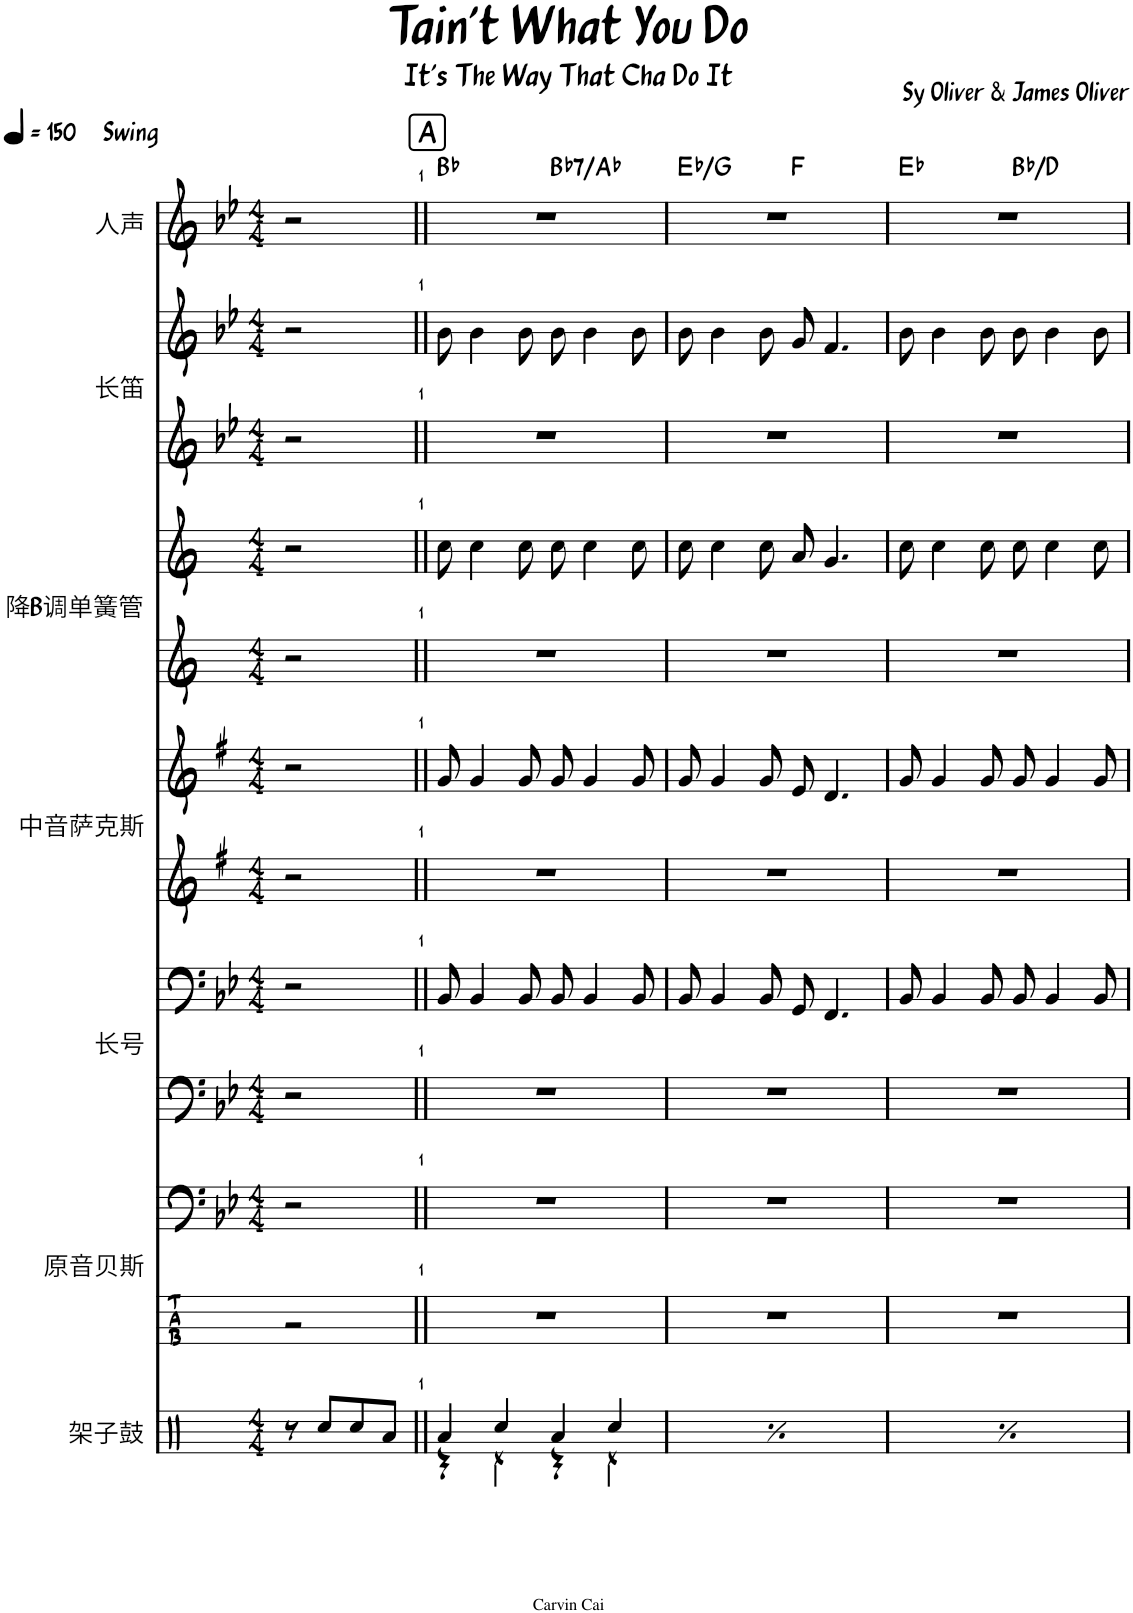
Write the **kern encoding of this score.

**kern	**kern	**kern	**kern	**kern	**kern	**kern	**kern	**kern	**kern	**kern	**kern	**harte
*part7	*part6	*part6	*part5	*part5	*part4	*part4	*part3	*part3	*part2	*part2	*part1	*part1
*staff12	*staff11	*staff10	*staff9	*staff8	*staff7	*staff6	*staff5	*staff4	*staff3	*staff2	*staff1	*
*I"架子鼓	*I"原音贝斯	*	*I"长号	*	*I"中音萨克斯	*	*I"降B调单簧管	*	*I"长笛	*	*I"人声	*
*	*stria4	*	*	*	*	*	*	*	*	*	*	*
*clefX	*	*clefF4	*clefF4	*clefF4	*clefG2	*clefG2	*clefG2	*clefG2	*clefG2	*clefG2	*clefG2	*
*	*Trd7c12	*Trd7c12	*	*	*Trd5c9	*Trd5c9	*Trd1c2	*Trd1c2	*	*	*	*
*k[]	*k[b-e-]	*k[b-e-]	*k[b-e-]	*k[b-e-]	*k[f#]	*k[f#]	*k[]	*k[]	*k[b-e-]	*k[b-e-]	*k[b-e-]	*
*M4/4	*M4/4	*M4/4	*M4/4	*M4/4	*M4/4	*M4/4	*M4/4	*M4/4	*M4/4	*M4/4	*M4/4	*
*MM150	*MM150	*MM150	*MM150	*MM150	*MM150	*MM150	*MM150	*MM150	*MM150	*MM150	*MM150	*
=	=	=	=	=	=	=	=	=	=	=	=	=
!	!	!	!	!	!	!	!	!	!	!	!LO:TX:a:B:t=Swing	!
8r	2r	2r	2r	2r	2r	2r	2r	2r	2r	2r	2r	.
8Rcc/L	.	.	.	.	.	.	.	.	.	.	.	.
8Rcc/	.	.	.	.	.	.	.	.	.	.	.	.
8Ra/J	.	.	.	.	.	.	.	.	.	.	.	.
!!LO:REH:place=s1:a:B:cj:fs=14:t=A
=1||	=1||	=1||	=1||	=1||	=1||	=1||	=1||	=1||	=1||	=1||	=1||	=1||
*^	*	*	*	*	*	*	*	*	*	*	*^	*
4Ra/	4r	1r	1r	1r	8BB-/	1r	8g/	1r	8cc\	1r	8b-\	1r	2ryy	Bb:maj
.	.	.	.	.	4BB-/	.	4g/	.	4cc\	.	4b-\	.	.	.
4Rcc/	4Rd\	.	.	.	.	.	.	.	.	.	.	.	.	.
.	.	.	.	.	8BB-/	.	8g/	.	8cc\	.	8b-\	.	.	.
!	!	!	!	!	!	!	!	!	!	!	!	!	!	!LO:H:kt=7
4Ra/	4r	.	.	.	8BB-/	.	8g/	.	8cc\	.	8b-\	.	2ryy	Bb:7/b7
.	.	.	.	.	4BB-/	.	4g/	.	4cc\	.	4b-\	.	.	.
4Rcc/	4Rd\	.	.	.	.	.	.	.	.	.	.	.	.	.
.	.	.	.	.	8BB-/	.	8g/	.	8cc\	.	8b-\	.	.	.
=2	=2	=2	=2	=2	=2	=2	=2	=2	=2	=2	=2	=2	=2	=2
4Ra/	4r	1r	1r	1r	8BB-/	1r	8g/	1r	8cc\	1r	8b-\	1r	2ryy	Eb:maj/3
.	.	.	.	.	4BB-/	.	4g/	.	4cc\	.	4b-\	.	.	.
4Rcc/	4Rd\	.	.	.	.	.	.	.	.	.	.	.	.	.
.	.	.	.	.	8BB-/	.	8g/	.	8cc\	.	8b-\	.	.	.
4Ra/	4r	.	.	.	8GG/	.	8e/	.	8a/	.	8g/	.	2ryy	F:maj
.	.	.	.	.	4.FF/	.	4.d/	.	4.g/	.	4.f/	.	.	.
4Rcc/	4Rd\	.	.	.	.	.	.	.	.	.	.	.	.	.
=3	=3	=3	=3	=3	=3	=3	=3	=3	=3	=3	=3	=3	=3	=3
4Ra/	4r	1r	1r	1r	8BB-/	1r	8g/	1r	8cc\	1r	8b-\	1r	2ryy	Eb:maj
.	.	.	.	.	4BB-/	.	4g/	.	4cc\	.	4b-\	.	.	.
4Rcc/	4Rd\	.	.	.	.	.	.	.	.	.	.	.	.	.
.	.	.	.	.	8BB-/	.	8g/	.	8cc\	.	8b-\	.	.	.
4Ra/	4r	.	.	.	8BB-/	.	8g/	.	8cc\	.	8b-\	.	2ryy	Bb:maj/3
.	.	.	.	.	4BB-/	.	4g/	.	4cc\	.	4b-\	.	.	.
4Rcc/	4Rd\	.	.	.	.	.	.	.	.	.	.	.	.	.
.	.	.	.	.	8BB-/	.	8g/	.	8cc\	.	8b-\	.	.	.
*v	*v	*	*	*	*	*	*	*	*	*	*	*v	*v	*
=	=	=	=	=	=	=	=	=	=	=	=	=
*-	*-	*-	*-	*-	*-	*-	*-	*-	*-	*-	*-	*-
